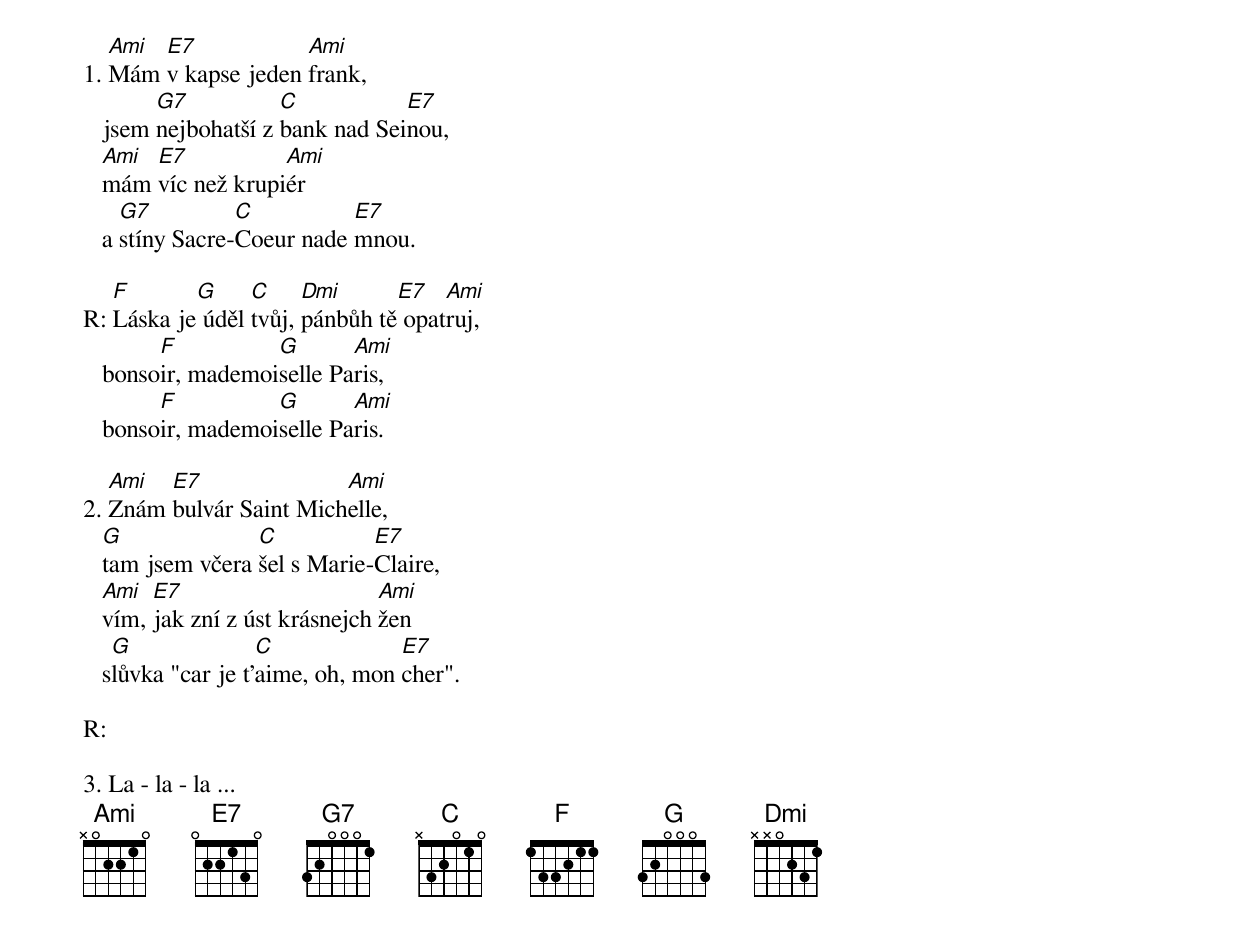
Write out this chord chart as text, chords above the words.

   Ami E7            Ami
1. Mám v kapse jeden frank,
        G7           C           E7
   jsem nejbohatší z bank nad Seinou,
   Ami E7           Ami
   mám víc než krupiér
     G7          C          E7
   a stíny Sacre-Coeur nade mnou.

   F       G     C     Dmi      E7   Ami
R: Láska je úděl tvůj, pánbůh tě opatruj,
        F          G       Ami
   bonsoir, mademoiselle Paris,
        F          G       Ami
   bonsoir, mademoiselle Paris.

   Ami  E7               Ami
2. Znám bulvár Saint Michelle,
   G              C           E7
   tam jsem včera šel s Marie-Claire,
   Ami  E7                      Ami
   vím, jak zní z úst krásnejch žen
    G               C             E7
   slůvka "car je t'aime, oh, mon cher".

R:

3. La - la - la ...
